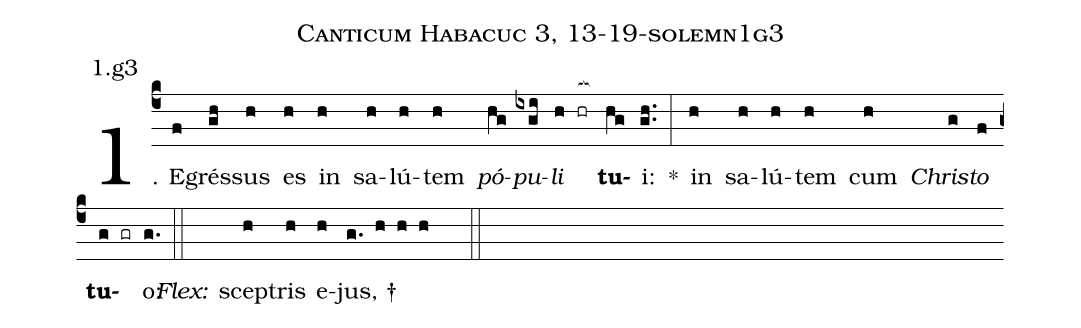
name: Canticum Habacuc 3, 13-19-solemn1g3;
annotation: 1.g3;
%%
(c4)1. E(f)grés(gh)sus(h) es(h) in(h) sa(h)lú(h)tem(h) <i>pó</i>(hg)<i>pu</i>(ixgi)<i>li</i>(h hr[ocb:1{]) <b>tu</b>(hg[ocb:0}])i:(gh..) *(:) in(h) sa(h)lú(h)tem(h) cum(h) <i>Chris</i>(g)<i>to</i>(f) <b>tu</b>(g gr)o:(g.) (::)
<i>Flex:</i>()  scep(h)tris(h) e(h)jus, †(g. h h h  ::)
